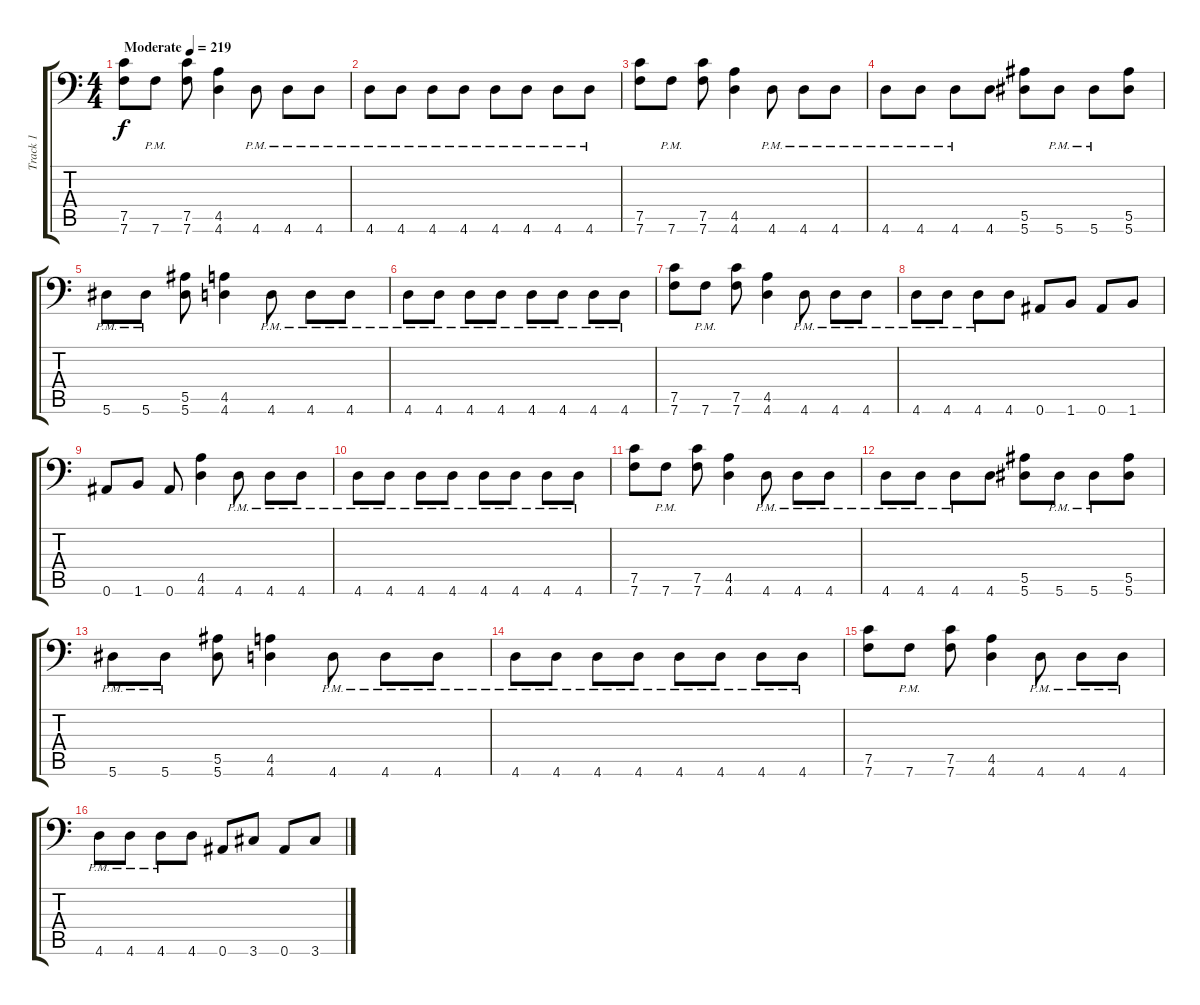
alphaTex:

\track ("Track 1" "Track 1") {instrument distortionguitar}
\staff {score tabs}
\tuning (C4 G3 Eb3 Bb2 F2 Bb1) {hide}
\ts (4 4)
\tempo (219 "Moderate")
\clef f4
\ks c
(7.5 7.6).8{dy f instrument distortionguitar} 7.6{pm}.8 (7.5 7.6).8 (4.5 4.6).4 4.6{pm}.8 4.6{pm}.8 4.6{pm}.8 |
4.6{pm}.8 4.6{pm}.8 4.6{pm}.8 4.6{pm}.8 4.6{pm}.8 4.6{pm}.8 4.6{pm}.8 4.6{pm}.8 |
(7.5 7.6).8 7.6{pm}.8 (7.5 7.6).8 (4.5 4.6).4 4.6{pm}.8 4.6{pm}.8 4.6{pm}.8 |
4.6{pm}.8 4.6{pm}.8 4.6{pm}.8 4.6.8 (5.5 5.6).8 5.6{pm}.8 5.6{pm}.8 (5.5 5.6).8 |
5.6{pm}.8 5.6{pm}.8 (5.5 5.6).8 (4.5 4.6).4 4.6{pm}.8 4.6{pm}.8 4.6{pm}.8 |
4.6{pm}.8 4.6{pm}.8 4.6{pm}.8 4.6{pm}.8 4.6{pm}.8 4.6{pm}.8 4.6{pm}.8 4.6{pm}.8 |
(7.5 7.6).8 7.6{pm}.8 (7.5 7.6).8 (4.5 4.6).4 4.6{pm}.8 4.6{pm}.8 4.6{pm}.8 |
4.6{pm}.8 4.6{pm}.8 4.6{pm}.8 4.6.8 0.6.8 1.6.8 0.6.8 1.6.8 |
0.6.8 1.6.8 0.6.8 (4.5 4.6).4 4.6{pm}.8 4.6{pm}.8 4.6{pm}.8 |
4.6{pm}.8 4.6{pm}.8 4.6{pm}.8 4.6{pm}.8 4.6{pm}.8 4.6{pm}.8 4.6{pm}.8 4.6{pm}.8 |
(7.5 7.6).8 7.6{pm}.8 (7.5 7.6).8 (4.5 4.6).4 4.6{pm}.8 4.6{pm}.8 4.6{pm}.8 |
4.6{pm}.8 4.6{pm}.8 4.6{pm}.8 4.6.8 (5.5 5.6).8 5.6{pm}.8 5.6{pm}.8 (5.5 5.6).8 |
5.6{pm}.8 5.6{pm}.8 (5.5 5.6).8 (4.5 4.6).4 4.6{pm}.8 4.6{pm}.8 4.6{pm}.8 |
4.6{pm}.8 4.6{pm}.8 4.6{pm}.8 4.6{pm}.8 4.6{pm}.8 4.6{pm}.8 4.6{pm}.8 4.6{pm}.8 |
(7.5 7.6).8 7.6{pm}.8 (7.5 7.6).8 (4.5 4.6).4 4.6{pm}.8 4.6{pm}.8 4.6{pm}.8 |
4.6{pm}.8 4.6{pm}.8 4.6{pm}.8 4.6.8 0.6.8 3.6.8 0.6.8 3.6.8
